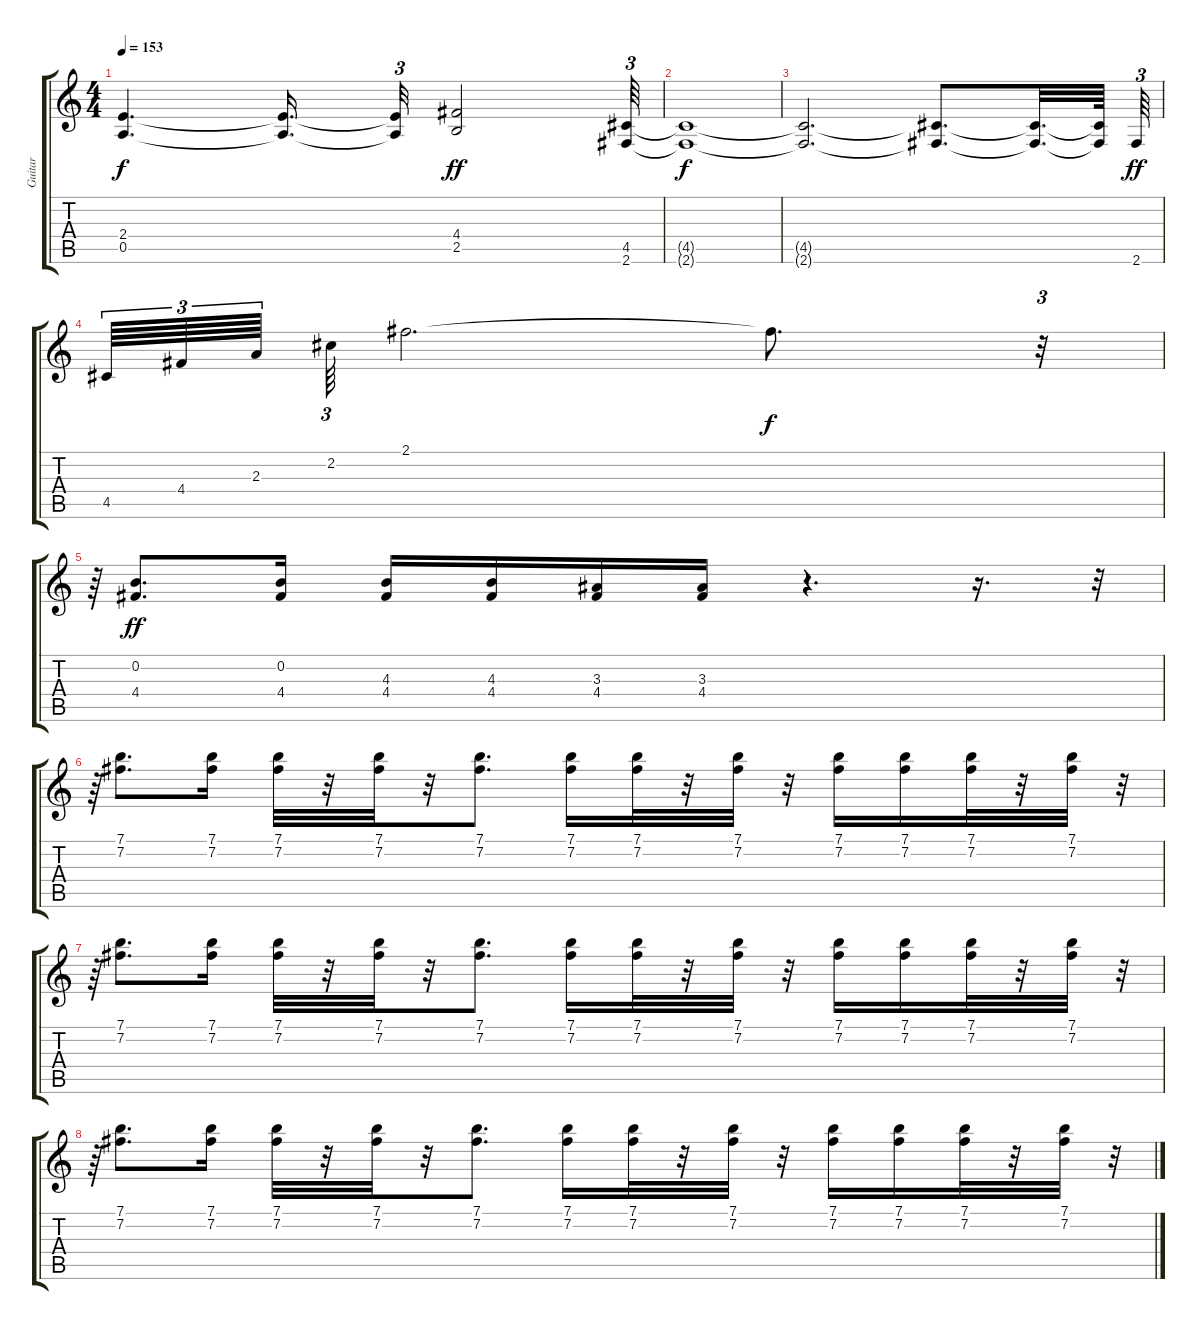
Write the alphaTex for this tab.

\track ("Guitar" "Guitar") {instrument distortionguitar}
\staff {score tabs}
\tuning (E4 B3 G3 D3 A2 E2) {hide}
\ts (4 4)
\tempo 153
\clef g2
\ks c
(2.4{t} 0.5{t}).4{d dy f} (2.4{t} 0.5{t}).16{d} (2.4{t} 0.5{t}).32{tu (3 2)} (4.4 2.5).2{dy ff} (4.5 2.6).64{tu (3 2)} |
(4.5{t} 2.6{t}).1{dy f} |
(4.5{t} 2.6{t}).2{d} (4.5{t} 2.6{t}).8{d} (4.5{t} 2.6{t}).32{d} (4.5{t} 2.6{t}).64 2.6.64{tu (3 2) dy ff} |
4.5.64{tu (3 2)} 4.4.64{tu (3 2)} 2.3.64{tu (3 2) beam splitsecondary} 2.2.64{tu (3 2)} 2.1.2{d} 2.1{t}.8{d dy f} r.32{tu (3 2)} |
r.64{tu (3 2)} (0.2 4.4).8{d dy ff} (0.2 4.4).16 (4.3 4.4).16 (4.3 4.4).16 (3.3 4.4).16 (3.3 4.4).16 r.4{d} r.16{d} r.32{tu (3 2)} |
r.64{tu (3 2)} (7.1 7.2).8{d} (7.1 7.2).16 (7.1 7.2).32 r.32 (7.1 7.2).32 r.32 (7.1 7.2).8{d} (7.1 7.2).16 (7.1 7.2).32 r.32 (7.1 7.2).32 r.32 (7.1 7.2).16 (7.1 7.2).16 (7.1 7.2).32 r.32 (7.1 7.2).32 r.32{tu (3 2)} |
r.64{tu (3 2)} (7.1 7.2).8{d} (7.1 7.2).16 (7.1 7.2).32 r.32 (7.1 7.2).32 r.32 (7.1 7.2).8{d} (7.1 7.2).16 (7.1 7.2).32 r.32 (7.1 7.2).32 r.32 (7.1 7.2).16 (7.1 7.2).16 (7.1 7.2).32 r.32 (7.1 7.2).32 r.32{tu (3 2)} |
r.64{tu (3 2)} (7.1 7.2).8{d} (7.1 7.2).16 (7.1 7.2).32 r.32 (7.1 7.2).32 r.32 (7.1 7.2).8{d} (7.1 7.2).16 (7.1 7.2).32 r.32 (7.1 7.2).32 r.32 (7.1 7.2).16 (7.1 7.2).16 (7.1 7.2).32 r.32 (7.1 7.2).32 r.32{tu (3 2)}
